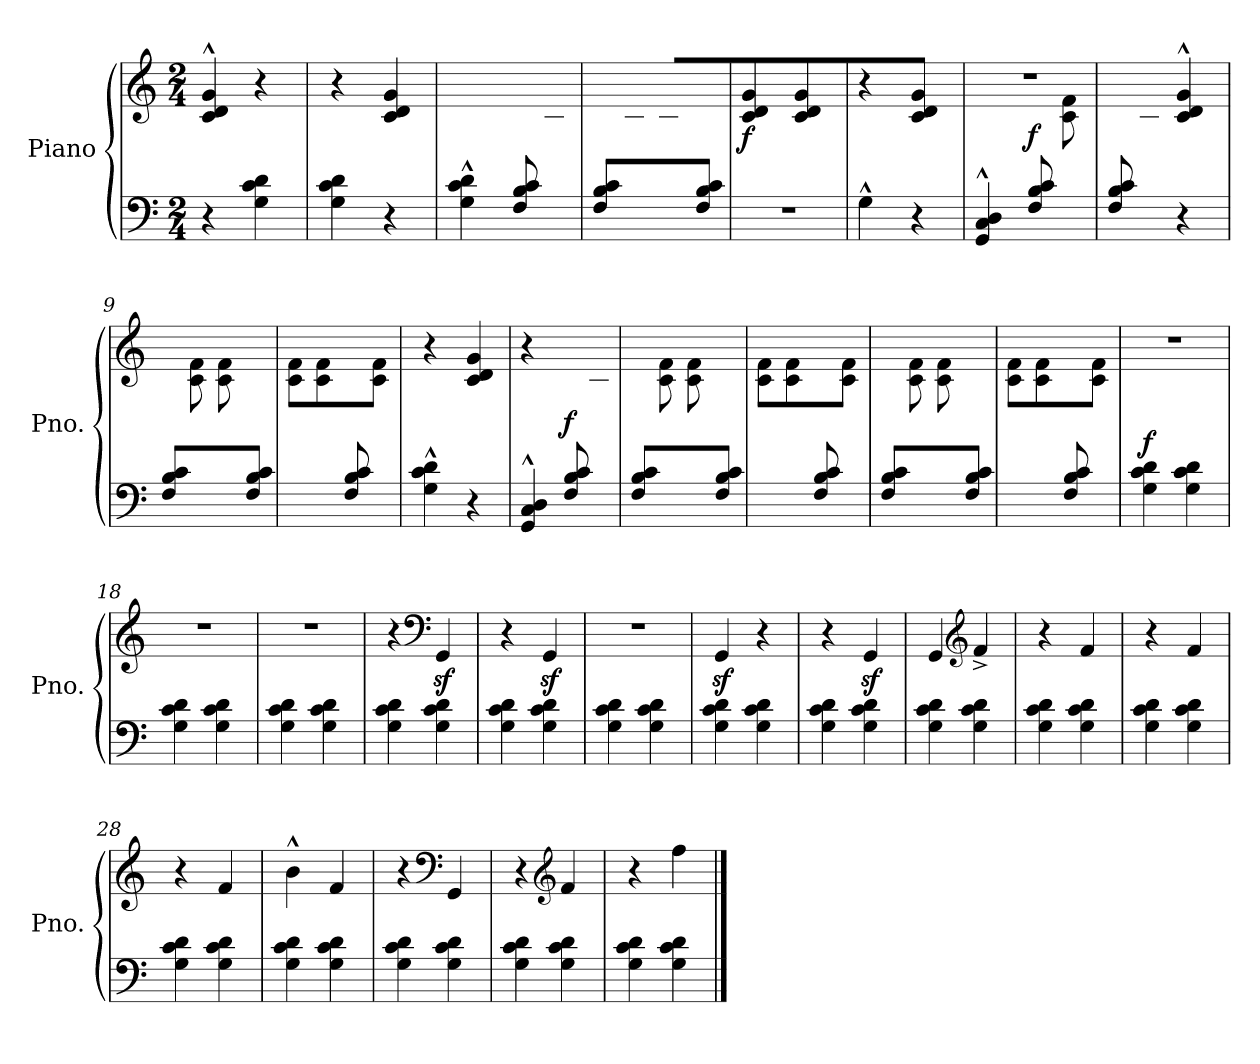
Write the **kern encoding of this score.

**kern	**kern	**dynam
*part1	*part1	*part1
*staff2	*staff1	*staff1/2
*I"Piano	*	*
*I'Pno.	*	*
*clefF4	*clefG2	*
*k[]	*k[]	*
*M2/4	*M2/4	*
*MM232	*MM232	*
=1	=1	=1
4r	4c/^^ 4d/^^ 4g/^^	.
4G\ 4c\ 4d\	4r	.
=2	=2	=2
4G\ 4c\ 4d\	4r	.
4r	4c/ 4d/ 4g/	.
=3	=3	=3
*	*^	*
4G\^^ 4c\^^ 4d\^^	2ryy	4.ryy	.
8F/ 8B/ 8c/L	.	.	.
8ryy	.	8c\ 8f\J	.
=4	=4	=4	=4
8F/ 8B/ 8c/L	2ryy	8ryy	.
4ryy	.	8c\ 8f\J	.
.	.	8c\ 8f\L	.
8F/ 8B/ 8c/J	.	8ryy	.
=5	=5	=5	=5
!	!	!	!LO:DY:b
*	*v	*v	*
2r	4c/ 4d/ 4g/	f
.	4c/ 4d/ 4g/	.
=6	=6	=6
4G^^\	4r	.
4r	4c/ 4d/ 4g/	.
!!LO:LB:g=z
=7	=7	=7
*	*^	*
4GG/^^ 4C/^^ 4D/^^	2r	4.ryy	.
!	!	!	!LO:DY:a=2
8F/ 8B/ 8c/L	.	.	f
8ryy	.	8c\ 8f\J	.
=8	=8	=8	=8
8F/ 8B/ 8c/L	4ryy	8ryy	.
8ryy	.	8c\ 8f\J	.
4r	4c/^^ 4d/^^ 4g/^^	4ryy	.
=9	=9	=9	=9
8F/ 8B/ 8c/L	2ryy	8ryy	.
4ryy	.	8c\ 8f\	.
.	.	8c\ 8f\	.
8F/ 8B/ 8c/J	.	8ryy	.
*	*v	*v	*
=10	=10	=10
*^	*	*
4ryy	2ryy	8c\ 8f\L	.
.	.	8c\ 8f\	.
8F/ 8B/ 8c/	.	8ryy	.
8ryy	.	8c\ 8f\J	.
*v	*v	*	*
=11	=11	=11
4G\^^ 4c\^^ 4d\^^	4r	.
4r	4c/ 4d/ 4g/	.
=12	=12	=12
*	*^	*
4GG/^^ 4C/^^ 4D/^^	4r	4.ryy	.
!	!	!	!LO:DY:a=2
8F/ 8B/ 8c/L	4ryy	.	f
8ryy	.	8c\ 8f\J	.
!!LO:LB:g=z	!!
=13	=13	=13	=13
8F/ 8B/ 8c/L	2ryy	8ryy	.
4ryy	.	8c\ 8f\	.
.	.	8c\ 8f\	.
8F/ 8B/ 8c/J	.	8ryy	.
*	*v	*v	*
=14	=14	=14
*^	*	*
4ryy	2ryy	8c\ 8f\L	.
.	.	8c\ 8f\	.
8F/ 8B/ 8c/	.	8ryy	.
8ryy	.	8c\ 8f\J	.
*v	*v	*	*
=15	=15	=15
*	*^	*
8F/ 8B/ 8c/L	2ryy	8ryy	.
4ryy	.	8c\ 8f\	.
.	.	8c\ 8f\	.
8F/ 8B/ 8c/J	.	8ryy	.
*	*v	*v	*
=16	=16	=16
*^	*	*
4ryy	2ryy	8c\ 8f\L	.
.	.	8c\ 8f\	.
8F/ 8B/ 8c/	.	8ryy	.
8ryy	.	8c\ 8f\J	.
*v	*v	*	*
=17	=17	=17
!	!	!LO:DY:a=2
4G\ 4c\ 4d\	2r	f
4G\ 4c\ 4d\	.	.
=18	=18	=18
4G\ 4c\ 4d\	2r	.
4G\ 4c\ 4d\	.	.
!!LO:LB:g=z
=19	=19	=19
4G\ 4c\ 4d\	2r	.
4G\ 4c\ 4d\	.	.
=20	=20	=20
4G\ 4c\ 4d\	4r	.
*	*clefF4	*
4G\ 4c\ 4d\	4GGz</	.
=21	=21	=21
4G\ 4c\ 4d\	4r	.
4G\ 4c\ 4d\	4GGz</	.
=22	=22	=22
4G\ 4c\ 4d\	2r	.
4G\ 4c\ 4d\	.	.
=23	=23	=23
4G\ 4c\ 4d\	4GGz</	.
4G\ 4c\ 4d\	4r	.
=24	=24	=24
4G\ 4c\ 4d\	4r	.
4G\ 4c\ 4d\	4GGz</	.
=25	=25	=25
4G\ 4c\ 4d\	4GG/	.
*	*clefG2	*
4G\ 4c\ 4d\	4f^/	.
!!LO:LB:g=z
=26	=26	=26
4G\ 4c\ 4d\	4r	.
4G\ 4c\ 4d\	4f/	.
=27	=27	=27
4G\ 4c\ 4d\	4r	.
4G\ 4c\ 4d\	4f/	.
=28	=28	=28
4G\ 4c\ 4d\	4r	.
4G\ 4c\ 4d\	4f/	.
=29	=29	=29
4G\ 4c\ 4d\	4b^^\	.
4G\ 4c\ 4d\	4f/	.
=30	=30	=30
4G\ 4c\ 4d\	4r	.
*	*clefF4	*
4G\ 4c\ 4d\	4GG/	.
=31	=31	=31
4G\ 4c\ 4d\	4r	.
*	*clefG2	*
4G\ 4c\ 4d\	4f/	.
=32	=32	=32
4G\ 4c\ 4d\	4r	.
4G\ 4c\ 4d\	4ff\	.
==	==	==
*-	*-	*-
